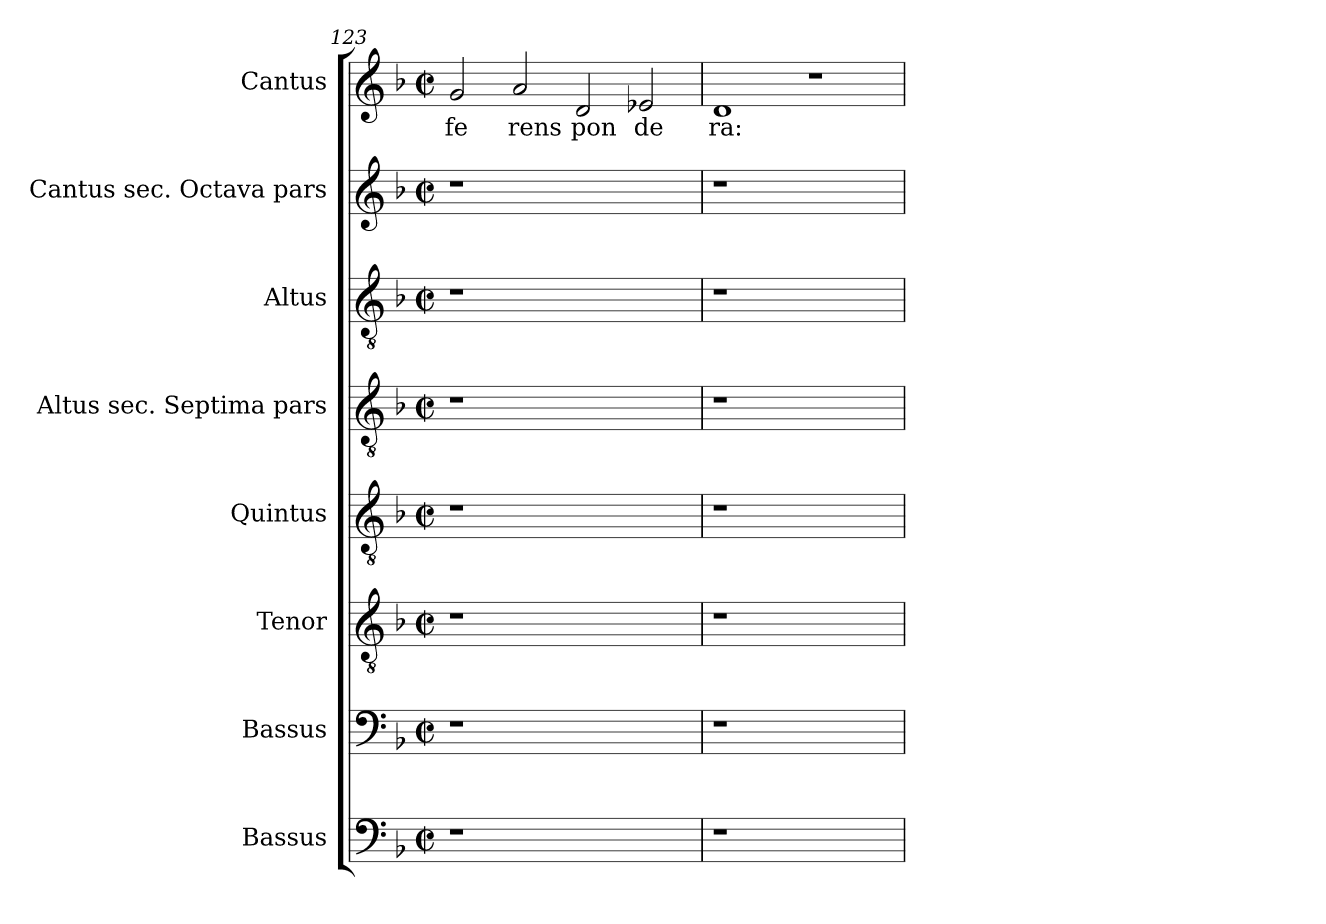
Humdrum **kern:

**kern	**kern	**kern	**kern	**kern	**kern	**kern	**kern	**text
*part8	*part7	*part6	*part5	*part4	*part3	*part2	*part1	*part1
*staff8	*staff7	*staff6	*staff5	*staff4	*staff3	*staff2	*staff1	*staff1
*I"Bassus	*I"Bassus	*I"Tenor	*I"Quintus	*I"Altus sec. Septima pars	*I"Altus	*I"Cantus sec. Octava pars	*I"Cantus	*
*	*I'Bassus	*I'Tenor	*I'Quintus	*	*I'Altus	*	*I'Cantus	*
*clefF4	*clefF4	*clefGv2	*clefGv2	*clefGv2	*clefGv2	*clefG2	*clefG2	*
*k[b-]	*k[b-]	*k[b-]	*k[b-]	*k[b-]	*k[b-]	*k[b-]	*k[b-]	*
*F:	*F:	*F:	*F:	*F:	*F:	*F:	*F:	*
*M2/2	*M2/2	*M2/2	*M2/2	*M2/2	*M2/2	*M2/2	*M2/2	*
*met(c|)	*met(c|)	*met(c|)	*met(c|)	*met(c|)	*met(c|)	*met(c|)	*met(c|)	*
=123	=123	=123	=123	=123	=123	=123	=123	=123
!	!	!	!	!	!	!	!	!LO:LY:b
1r	1r	1r	1r	1r	1r	1r	2g/	fe
!	!	!	!	!	!	!	!	!LO:LY:b
.	.	.	.	.	.	.	2a/	rens
!	!	!	!	!	!	!	!	!LO:LY:b
1ryy	1ryy	1ryy	1ryy	1ryy	1ryy	1ryy	2d/	pon
!	!	!	!	!	!	!	!	!LO:LY:b
.	.	.	.	.	.	.	2e-X/	de
=124	=124	=124	=124	=124	=124	=124	=124	=124
!	!	!	!	!	!	!	!	!LO:LY:b
1r	1r	1r	1r	1r	1r	1r	1d	ra:
1ryy	1ryy	1ryy	1ryy	1ryy	1ryy	1ryy	1r	.
=	=	=	=	=	=	=	=	=
*-	*-	*-	*-	*-	*-	*-	*-	*-
